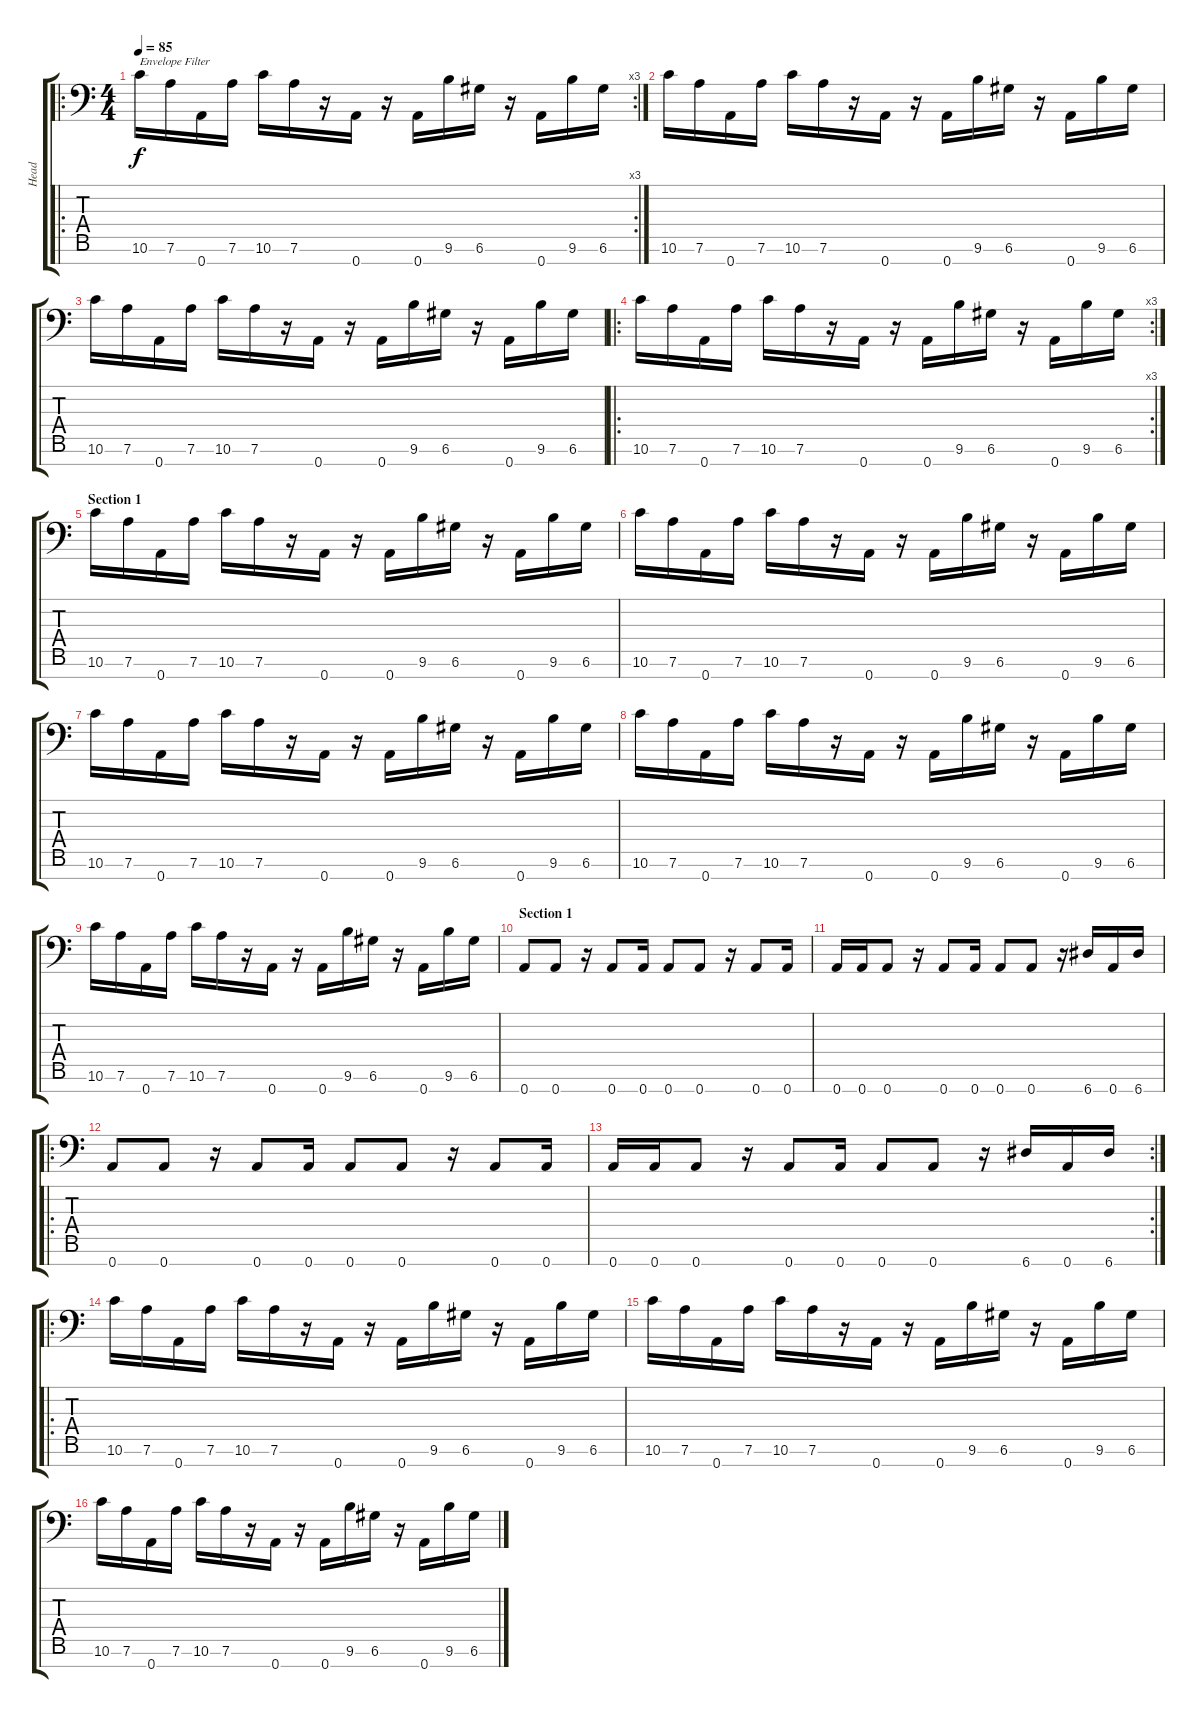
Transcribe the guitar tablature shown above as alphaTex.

\track ("Head" "Head") {instrument distortionguitar}
\staff {score tabs}
\tuning (D4 A3 F3 C3 G2 D2 A1) {hide}
\ro
\rc 3
\ts (4 4)
\tempo 85
\clef f4
\ks c
10.6.16{txt "Envelope Filter" dy f instrument distortionguitar} 7.6.16 0.7.16 7.6.16 10.6.16 7.6.16 r.16 0.7.16 r.16 0.7.16 9.6.16 6.6.16 r.16 0.7.16 9.6.16 6.6.16 |
10.6.16 7.6.16 0.7.16 7.6.16 10.6.16 7.6.16 r.16 0.7.16 r.16 0.7.16 9.6.16 6.6.16 r.16 0.7.16 9.6.16 6.6.16 |
10.6.16 7.6.16 0.7.16 7.6.16 10.6.16 7.6.16 r.16 0.7.16 r.16 0.7.16 9.6.16 6.6.16 r.16 0.7.16 9.6.16 6.6.16 |
\ro
\rc 3
10.6.16 7.6.16 0.7.16 7.6.16 10.6.16 7.6.16 r.16 0.7.16 r.16 0.7.16 9.6.16 6.6.16 r.16 0.7.16 9.6.16 6.6.16 |
\section ("" "Section 1")
10.6.16 7.6.16 0.7.16 7.6.16 10.6.16 7.6.16 r.16 0.7.16 r.16 0.7.16 9.6.16 6.6.16 r.16 0.7.16 9.6.16 6.6.16 |
10.6.16 7.6.16 0.7.16 7.6.16 10.6.16 7.6.16 r.16 0.7.16 r.16 0.7.16 9.6.16 6.6.16 r.16 0.7.16 9.6.16 6.6.16 |
10.6.16 7.6.16 0.7.16 7.6.16 10.6.16 7.6.16 r.16 0.7.16 r.16 0.7.16 9.6.16 6.6.16 r.16 0.7.16 9.6.16 6.6.16 |
10.6.16 7.6.16 0.7.16 7.6.16 10.6.16 7.6.16 r.16 0.7.16 r.16 0.7.16 9.6.16 6.6.16 r.16 0.7.16 9.6.16 6.6.16 |
10.6.16 7.6.16 0.7.16 7.6.16 10.6.16 7.6.16 r.16 0.7.16 r.16 0.7.16 9.6.16 6.6.16 r.16 0.7.16 9.6.16 6.6.16 |
\section ("" "Section 1")
0.7.8{volume 16 instrument distortionguitar} 0.7.8 r.16 0.7.8 0.7.16 0.7.8 0.7.8 r.16 0.7.8 0.7.16 |
0.7.16 0.7.16 0.7.8 r.16 0.7.8 0.7.16 0.7.8 0.7.8 r.16 6.7.16 0.7.16 6.7.16 |
\ro
0.7.8 0.7.8 r.16 0.7.8 0.7.16 0.7.8 0.7.8 r.16 0.7.8 0.7.16 |
\rc 2
0.7.16 0.7.16 0.7.8 r.16 0.7.8 0.7.16 0.7.8 0.7.8 r.16 6.7.16 0.7.16 6.7.16 |
\ro
10.6.16{volume 7 instrument distortionguitar} 7.6.16 0.7.16 7.6.16 10.6.16 7.6.16 r.16 0.7.16 r.16 0.7.16 9.6.16 6.6.16 r.16 0.7.16 9.6.16 6.6.16 |
10.6.16 7.6.16 0.7.16 7.6.16 10.6.16 7.6.16 r.16 0.7.16 r.16 0.7.16 9.6.16 6.6.16 r.16 0.7.16 9.6.16 6.6.16 |
10.6.16 7.6.16 0.7.16 7.6.16 10.6.16 7.6.16 r.16 0.7.16 r.16 0.7.16 9.6.16 6.6.16 r.16 0.7.16 9.6.16 6.6.16
